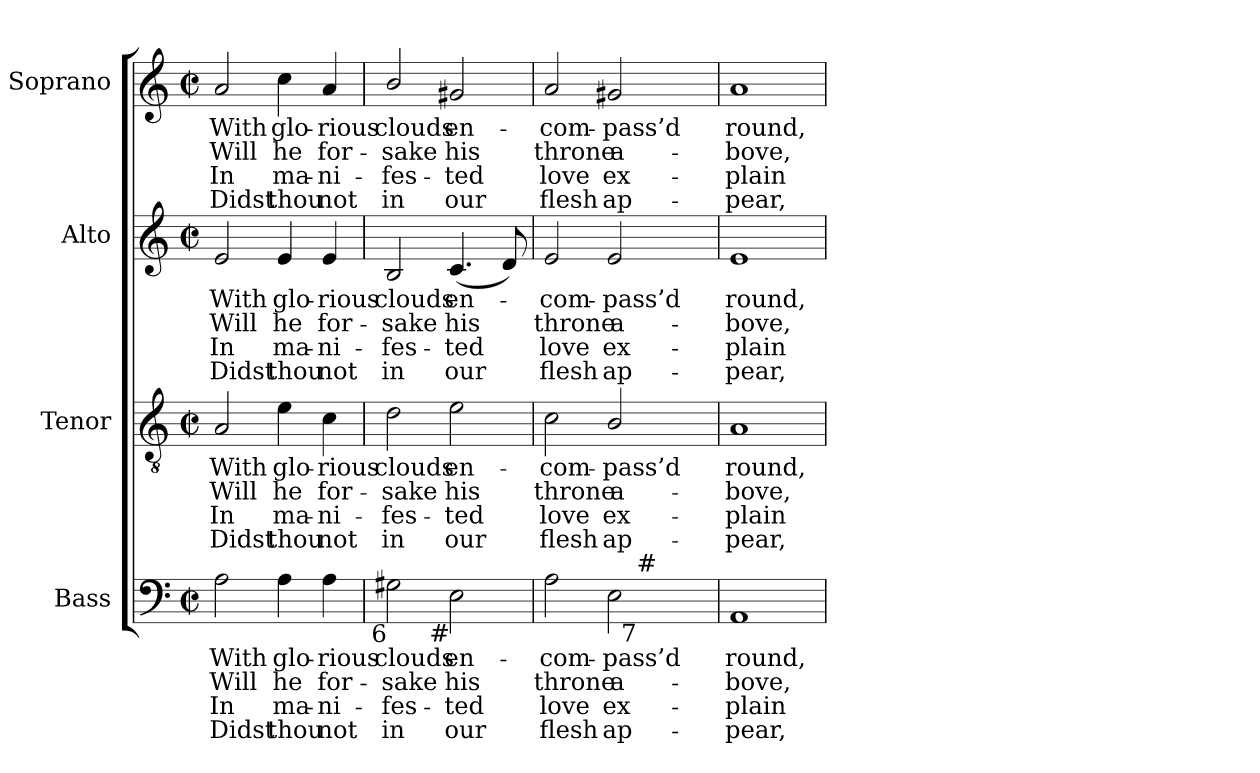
**kern	**text	**text	**text	**text	**kern	**text	**text	**text	**text	**kern	**text	**text	**text	**text	**kern	**text	**text	**text	**text
*part4	*part4	*part4	*part4	*part4	*part3	*part3	*part3	*part3	*part3	*part2	*part2	*part2	*part2	*part2	*part1	*part1	*part1	*part1	*part1
*staff4	*staff4	*staff4	*staff4	*staff4	*staff3	*staff3	*staff3	*staff3	*staff3	*staff2	*staff2	*staff2	*staff2	*staff2	*staff1	*staff1	*staff1	*staff1	*staff1
*I"Bass	*	*	*	*	*I"Tenor	*	*	*	*	*I"Alto	*	*	*	*	*I"Soprano	*	*	*	*
*I'B.	*	*	*	*	*I'T.	*	*	*	*	*I'A.	*	*	*	*	*I'S.	*	*	*	*
!!LO:PB:g=z
*clefF4	*	*	*	*	*clefGv2	*	*	*	*	*clefG2	*	*	*	*	*clefG2	*	*	*	*
*	*	*	*	*	*ITrd7c12	*	*	*	*	*	*	*	*	*	*	*	*	*	*
*k[]	*	*	*	*	*k[]	*	*	*	*	*k[]	*	*	*	*	*k[]	*	*	*	*
*a:	*	*	*	*	*a:	*	*	*	*	*a:	*	*	*	*	*a:	*	*	*	*
*M2/2	*	*	*	*	*M2/2	*	*	*	*	*M2/2	*	*	*	*	*M2/2	*	*	*	*
*met(c|)	*	*	*	*	*met(c|)	*	*	*	*	*met(c|)	*	*	*	*	*met(c|)	*	*	*	*
=1	=1	=1	=1	=1	=1	=1	=1	=1	=1	=1	=1	=1	=1	=1	=1	=1	=1	=1	=1
!	!LO:LY:b:color=#000000	!LO:LY:b:color=#000000	!LO:LY:b:color=#000000	!LO:LY:b:color=#000000	!	!	!	!	!	!	!	!	!	!	!	!	!	!	!
!	!	!	!	!	!	!LO:LY:b:color=#000000	!LO:LY:b:color=#000000	!LO:LY:b:color=#000000	!LO:LY:b:color=#000000	!	!	!	!	!	!	!	!	!	!
!	!	!	!	!	!	!	!	!	!	!	!LO:LY:b:color=#000000	!LO:LY:b:color=#000000	!LO:LY:b:color=#000000	!LO:LY:b:color=#000000	!	!	!	!	!
!	!	!	!	!	!	!	!	!	!	!	!	!	!	!	!	!LO:LY:b:color=#000000	!LO:LY:b:color=#000000	!LO:LY:b:color=#000000	!LO:LY:b:color=#000000
2Ai\	With	Will	In	Didst	2AAi/	With	Will	In	Didst	2ei/	With	Will	In	Didst	2ai/	With	Will	In	Didst
!	!LO:LY:b:color=#000000	!LO:LY:b:color=#000000	!LO:LY:b:color=#000000	!LO:LY:b:color=#000000	!	!	!	!	!	!	!	!	!	!	!	!	!	!	!
!	!	!	!	!	!	!LO:LY:b:color=#000000	!LO:LY:b:color=#000000	!LO:LY:b:color=#000000	!LO:LY:b:color=#000000	!	!	!	!	!	!	!	!	!	!
!	!	!	!	!	!	!	!	!	!	!	!LO:LY:b:color=#000000	!LO:LY:b:color=#000000	!LO:LY:b:color=#000000	!LO:LY:b:color=#000000	!	!	!	!	!
!	!	!	!	!	!	!	!	!	!	!	!	!	!	!	!	!LO:LY:b:color=#000000	!LO:LY:b:color=#000000	!LO:LY:b:color=#000000	!LO:LY:b:color=#000000
4Ai\	glo-	he	ma-	-thou	4Ei\	glo-	he	ma-	-thou	4ei/	glo-	he	ma-	-thou	4cci\	glo-	he	ma-	-thou
!	!LO:LY:b:color=#000000	!LO:LY:b:color=#000000	!LO:LY:b:color=#000000	!LO:LY:b:color=#000000	!	!	!	!	!	!	!	!	!	!	!	!	!	!	!
!	!	!	!	!	!	!LO:LY:b:color=#000000	!LO:LY:b:color=#000000	!LO:LY:b:color=#000000	!LO:LY:b:color=#000000	!	!	!	!	!	!	!	!	!	!
!	!	!	!	!	!	!	!	!	!	!	!LO:LY:b:color=#000000	!LO:LY:b:color=#000000	!LO:LY:b:color=#000000	!LO:LY:b:color=#000000	!	!	!	!	!
!	!	!	!	!	!	!	!	!	!	!	!	!	!	!	!	!LO:LY:b:color=#000000	!LO:LY:b:color=#000000	!LO:LY:b:color=#000000	!LO:LY:b:color=#000000
4Ai\	-rious	for-	ni-	-not	4Ci\	-rious	for-	ni-	-not	4ei/	-rious	for-	ni-	-not	4ai/	-rious	for-	ni-	-not
=2	=2	=2	=2	=2	=2	=2	=2	=2	=2	=2	=2	=2	=2	=2	=2	=2	=2	=2	=2
!	!LO:LY:b:color=#000000	!LO:LY:b:color=#000000	!LO:LY:b:color=#000000	!LO:LY:b:color=#000000	!	!	!	!	!	!	!	!	!	!	!	!	!	!	!
!	!	!	!	!	!	!LO:LY:b:color=#000000	!LO:LY:b:color=#000000	!LO:LY:b:color=#000000	!LO:LY:b:color=#000000	!	!	!	!	!	!	!	!	!	!
!	!	!	!	!	!	!	!	!	!	!	!LO:LY:b:color=#000000	!LO:LY:b:color=#000000	!LO:LY:b:color=#000000	!LO:LY:b:color=#000000	!	!	!	!	!
!LO:TX:b:rj:t=6	!	!	!	!	!	!	!	!	!	!	!	!	!	!	!	!	!	!	!
!	!	!	!	!	!	!	!	!	!	!	!	!	!	!	!	!LO:LY:b:color=#000000	!LO:LY:b:color=#000000	!LO:LY:b:color=#000000	!LO:LY:b:color=#000000
2G#Xi\	clouds	-sake	fes-	-in	2Di\	clouds	-sake	fes-	-in	2Bi/	clouds	-sake	fes-	-in	2bi/	clouds	-sake	fes-	-in
!	!LO:LY:b:color=#000000	!LO:LY:b:color=#000000	!LO:LY:b:color=#000000	!LO:LY:b:color=#000000	!	!	!	!	!	!	!	!	!	!	!	!	!	!	!
!	!	!	!	!	!	!LO:LY:b:color=#000000	!LO:LY:b:color=#000000	!LO:LY:b:color=#000000	!LO:LY:b:color=#000000	!	!	!	!	!	!	!	!	!	!
!	!	!	!	!	!	!	!	!	!	!	!LO:LY:b:color=#000000	!LO:LY:b:color=#000000	!LO:LY:b:color=#000000	!LO:LY:b:color=#000000	!	!	!	!	!
!LO:TX:b:rj:t=#	!	!	!	!	!	!	!	!	!	!	!	!	!	!	!	!	!	!	!
!	!	!	!	!	!	!	!	!	!	!	!	!	!	!	!	!LO:LY:b:color=#000000	!LO:LY:b:color=#000000	!LO:LY:b:color=#000000	!LO:LY:b:color=#000000
2Ei\	en-	his	ted	our	2Ei\	en-	his	ted	our	(4.ci/	en-	his	ted	our	2g#Xi/	en-	his	ted	our
.	.	.	.	.	.	.	.	.	.	8di/)	.	.	.	.	.	.	.	.	.
=3	=3	=3	=3	=3	=3	=3	=3	=3	=3	=3	=3	=3	=3	=3	=3	=3	=3	=3	=3
!	!LO:LY:b:color=#000000	!LO:LY:b:color=#000000	!LO:LY:b:color=#000000	!LO:LY:b:color=#000000	!	!	!	!	!	!	!	!	!	!	!	!	!	!	!
!	!	!	!	!	!	!LO:LY:b:color=#000000	!LO:LY:b:color=#000000	!LO:LY:b:color=#000000	!LO:LY:b:color=#000000	!	!	!	!	!	!	!	!	!	!
!	!	!	!	!	!	!	!	!	!	!	!LO:LY:b:color=#000000	!LO:LY:b:color=#000000	!LO:LY:b:color=#000000	!LO:LY:b:color=#000000	!	!	!	!	!
!	!	!	!	!	!	!	!	!	!	!	!	!	!	!	!	!LO:LY:b:color=#000000	!LO:LY:b:color=#000000	!LO:LY:b:color=#000000	!LO:LY:b:color=#000000
*^	*	*	*	*	*	*	*	*	*	*	*	*	*	*	*	*	*	*	*
2Ai\	2ryy	-com-	throne	love	flesh	2Ci\	-com-	throne	love	flesh	2ei/	-com-	throne	love	flesh	2ai/	-com-	throne	love	flesh
!	!	!LO:LY:b:color=#000000	!LO:LY:b:color=#000000	!LO:LY:b:color=#000000	!LO:LY:b:color=#000000	!	!	!	!	!	!	!	!	!	!	!	!	!	!	!
!	!	!	!	!	!	!	!LO:LY:b:color=#000000	!LO:LY:b:color=#000000	!LO:LY:b:color=#000000	!LO:LY:b:color=#000000	!	!	!	!	!	!	!	!	!	!
!	!	!	!	!	!	!	!	!	!	!	!	!LO:LY:b:color=#000000	!LO:LY:b:color=#000000	!LO:LY:b:color=#000000	!LO:LY:b:color=#000000	!	!	!	!	!
!	!	!	!	!	!	!	!	!	!	!	!	!	!	!	!	!	!LO:LY:b:color=#000000	!LO:LY:b:color=#000000	!LO:LY:b:color=#000000	!LO:LY:b:color=#000000
2Ei\	8ryy	-pass’d	a-	ex-	-ap-	2BBi/	-pass’d	a-	ex-	-ap-	2ei/	-pass’d	a-	ex-	-ap-	2g#Xi/	-pass’d	a-	ex-	-ap-
.	512ryy	.	.	.	.	.	.	.	.	.	.	.	.	.	.	.	.	.	.	.
!	!LO:TX:b:rj:t=7	!	!	!	!	!	!	!	!	!	!	!	!	!	!	!	!	!	!	!
!	!LO:TX:t=#	!	!	!	!	!	!	!	!	!	!	!	!	!	!	!	!	!	!	!
.	4ryy	.	.	.	.	.	.	.	.	.	.	.	.	.	.	.	.	.	.	.
.	16ryy	.	.	.	.	.	.	.	.	.	.	.	.	.	.	.	.	.	.	.
.	32ryy	.	.	.	.	.	.	.	.	.	.	.	.	.	.	.	.	.	.	.
.	64...ryy	.	.	.	.	.	.	.	.	.	.	.	.	.	.	.	.	.	.	.
*v	*v	*	*	*	*	*	*	*	*	*	*	*	*	*	*	*	*	*	*	*
=4	=4	=4	=4	=4	=4	=4	=4	=4	=4	=4	=4	=4	=4	=4	=4	=4	=4	=4	=4
*^	*	*	*	*	*	*	*	*	*	*	*	*	*	*	*	*	*	*	*
!	!	!LO:LY:b:color=#000000	!LO:LY:b:color=#000000	!LO:LY:b:color=#000000	!LO:LY:b:color=#000000	!	!	!	!	!	!	!	!	!	!	!	!	!	!	!
*v	*v	*	*	*	*	*	*	*	*	*	*	*	*	*	*	*	*	*	*	*
*^	*	*	*	*	*	*	*	*	*	*	*	*	*	*	*	*	*	*	*
!	!	!	!	!	!	!	!LO:LY:b:color=#000000	!LO:LY:b:color=#000000	!LO:LY:b:color=#000000	!LO:LY:b:color=#000000	!	!	!	!	!	!	!	!	!	!
*v	*v	*	*	*	*	*	*	*	*	*	*	*	*	*	*	*	*	*	*	*
*^	*	*	*	*	*	*	*	*	*	*	*	*	*	*	*	*	*	*	*
!	!	!	!	!	!	!	!	!	!	!	!	!LO:LY:b:color=#000000	!LO:LY:b:color=#000000	!LO:LY:b:color=#000000	!LO:LY:b:color=#000000	!	!	!	!	!
*v	*v	*	*	*	*	*	*	*	*	*	*	*	*	*	*	*	*	*	*	*
*^	*	*	*	*	*	*	*	*	*	*	*	*	*	*	*	*	*	*	*
!	!	!	!	!	!	!	!	!	!	!	!	!	!	!	!	!	!LO:LY:b:color=#000000	!LO:LY:b:color=#000000	!LO:LY:b:color=#000000	!LO:LY:b:color=#000000
*v	*v	*	*	*	*	*	*	*	*	*	*	*	*	*	*	*	*	*	*	*
1AAi	round,	-bove,	-plain	pear,	1AAi	round,	-bove,	-plain	pear,	1ei	round,	-bove,	-plain	pear,	1ai	round,	-bove,	-plain	pear,
=	=	=	=	=	=	=	=	=	=	=	=	=	=	=	=	=	=	=	=
*-	*-	*-	*-	*-	*-	*-	*-	*-	*-	*-	*-	*-	*-	*-	*-	*-	*-	*-	*-
